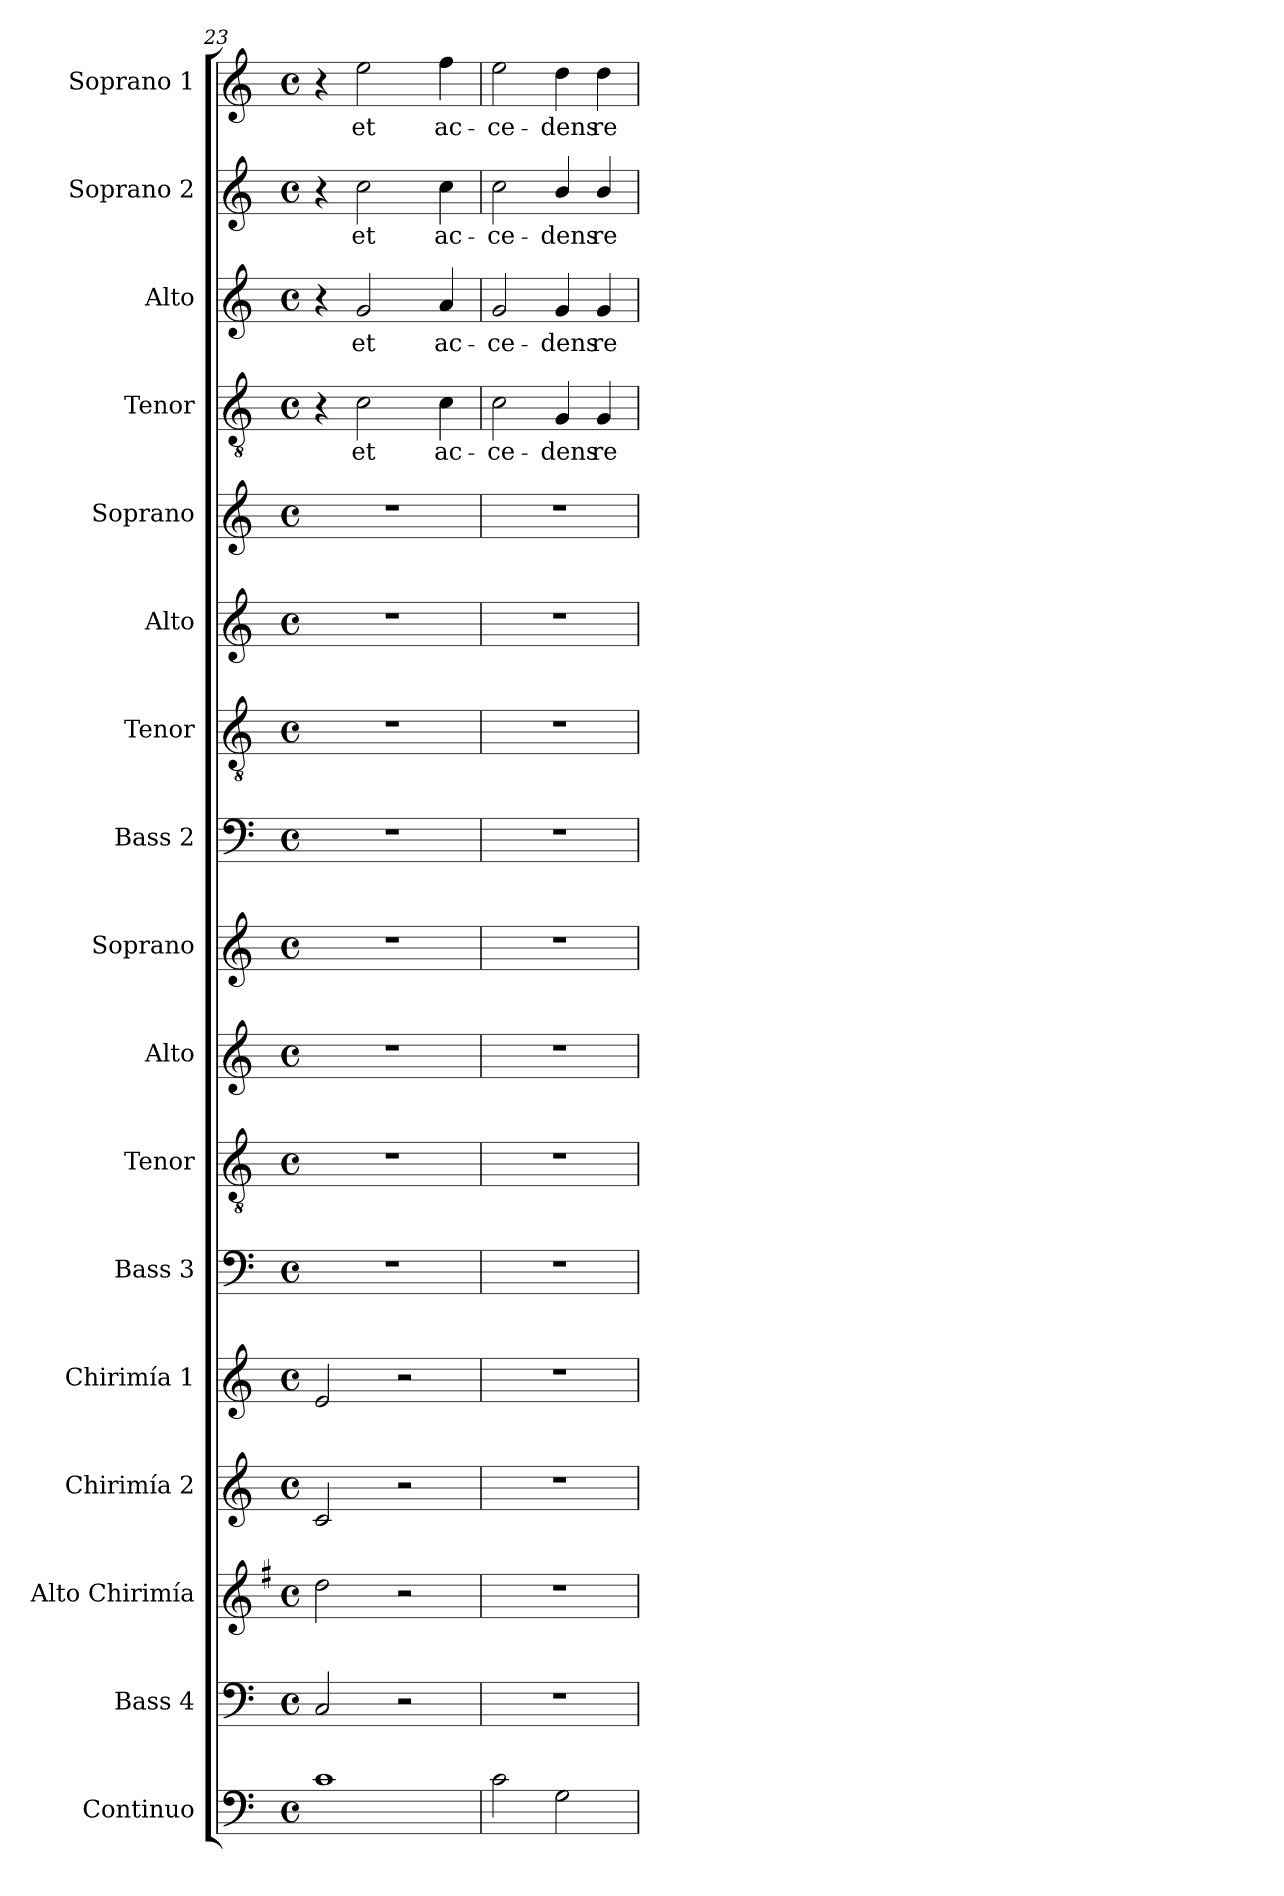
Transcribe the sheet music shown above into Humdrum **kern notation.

**kern	**kern	**kern	**kern	**kern	**kern	**kern	**kern	**kern	**kern	**kern	**kern	**kern	**kern	**text	**kern	**text	**kern	**text	**kern	**text
*part17	*part16	*part15	*part14	*part13	*part12	*part11	*part10	*part9	*part8	*part7	*part6	*part5	*part4	*part4	*part3	*part3	*part2	*part2	*part1	*part1
*staff17	*staff16	*staff15	*staff14	*staff13	*staff12	*staff11	*staff10	*staff9	*staff8	*staff7	*staff6	*staff5	*staff4	*staff4	*staff3	*staff3	*staff2	*staff2	*staff1	*staff1
*I"Continuo	*I"Bass  4	*I"Alto Chirimía	*I"Chirimía 2	*I"Chirimía 1	*I"Bass 3	*I"Tenor	*I"Alto	*I"Soprano	*I"Bass 2	*I"Tenor	*I"Alto	*I"Soprano	*I"Tenor	*	*I"Alto	*	*I"Soprano 2	*	*I"Soprano 1	*
*I'Cont.	*I'B4.	*I'Alt. Chi.	*I'Chi. 2	*I'Chi. 1	*I'B3.	*I'T.	*I'A.	*I'S.	*I'B2.	*I'T.	*I'A.	*I'S.	*I'T.	*	*I'A.	*	*I'S.	*	*I'S.	*
*clefF4	*clefF4	*clefG2	*clefG2	*clefG2	*clefF4	*clefGv2	*clefG2	*clefG2	*clefF4	*clefGv2	*clefG2	*clefG2	*clefGv2	*	*clefG2	*	*clefG2	*	*clefG2	*
*	*	*ITrd4c7	*	*	*	*ITrd7c12	*	*	*	*ITrd7c12	*	*	*ITrd7c12	*	*	*	*	*	*	*
*k[]	*k[]	*k[]	*k[]	*k[]	*k[]	*k[]	*k[]	*k[]	*k[]	*k[]	*k[]	*k[]	*k[]	*	*k[]	*	*k[]	*	*k[]	*
*C:	*C:	*C:	*C:	*C:	*C:	*C:	*C:	*C:	*C:	*C:	*C:	*C:	*C:	*	*C:	*	*C:	*	*C:	*
*M4/4	*M4/4	*M4/4	*M4/4	*M4/4	*M4/4	*M4/4	*M4/4	*M4/4	*M4/4	*M4/4	*M4/4	*M4/4	*M4/4	*	*M4/4	*	*M4/4	*	*M4/4	*
*met(c)	*met(c)	*met(c)	*met(c)	*met(c)	*met(c)	*met(c)	*met(c)	*met(c)	*met(c)	*met(c)	*met(c)	*met(c)	*met(c)	*	*met(c)	*	*met(c)	*	*met(c)	*
=23	=23	=23	=23	=23	=23	=23	=23	=23	=23	=23	=23	=23	=23	=23	=23	=23	=23	=23	=23	=23
1ci	2Ci/	2gi\	2ci/	2ei/	1r	1r	1r	1r	1r	1r	1r	1r	4r	.	4r	.	4r	.	4r	.
!	!	!	!	!	!	!	!	!	!	!	!	!	!	!LO:LY:b:color=#000000	!	!	!	!	!	!
!	!	!	!	!	!	!	!	!	!	!	!	!	!	!	!	!LO:LY:b:color=#000000	!	!	!	!
!	!	!	!	!	!	!	!	!	!	!	!	!	!	!	!	!	!	!LO:LY:b:color=#000000	!	!
!	!	!	!	!	!	!	!	!	!	!	!	!	!	!	!	!	!	!	!	!LO:LY:b:color=#000000
.	.	.	.	.	.	.	.	.	.	.	.	.	2Ci\	et	2gi/	et	2cci\	et	2eei\	et
.	2r	2r	2r	2r	.	.	.	.	.	.	.	.	.	.	.	.	.	.	.	.
!	!	!	!	!	!	!	!	!	!	!	!	!	!	!LO:LY:b:color=#000000	!	!	!	!	!	!
!	!	!	!	!	!	!	!	!	!	!	!	!	!	!	!	!LO:LY:b:color=#000000	!	!	!	!
!	!	!	!	!	!	!	!	!	!	!	!	!	!	!	!	!	!	!LO:LY:b:color=#000000	!	!
!	!	!	!	!	!	!	!	!	!	!	!	!	!	!	!	!	!	!	!	!LO:LY:b:color=#000000
.	.	.	.	.	.	.	.	.	.	.	.	.	4Ci\	ac-	4ai/	ac-	4cci\	ac-	4ffi\	ac-
=24	=24	=24	=24	=24	=24	=24	=24	=24	=24	=24	=24	=24	=24	=24	=24	=24	=24	=24	=24	=24
!	!	!	!	!	!	!	!	!	!	!	!	!	!	!LO:LY:b:color=#000000	!	!	!	!	!	!
!	!	!	!	!	!	!	!	!	!	!	!	!	!	!	!	!LO:LY:b:color=#000000	!	!	!	!
!	!	!	!	!	!	!	!	!	!	!	!	!	!	!	!	!	!	!LO:LY:b:color=#000000	!	!
!	!	!	!	!	!	!	!	!	!	!	!	!	!	!	!	!	!	!	!	!LO:LY:b:color=#000000
2ci\	1r	1r	1r	1r	1r	1r	1r	1r	1r	1r	1r	1r	2Ci\	-ce-	2gi/	-ce-	2cci\	-ce-	2eei\	-ce-
!	!	!	!	!	!	!	!	!	!	!	!	!	!	!LO:LY:b:color=#000000	!	!	!	!	!	!
!	!	!	!	!	!	!	!	!	!	!	!	!	!	!	!	!LO:LY:b:color=#000000	!	!	!	!
!	!	!	!	!	!	!	!	!	!	!	!	!	!	!	!	!	!	!LO:LY:b:color=#000000	!	!
!	!	!	!	!	!	!	!	!	!	!	!	!	!	!	!	!	!	!	!	!LO:LY:b:color=#000000
2Gi\	.	.	.	.	.	.	.	.	.	.	.	.	4GGi/	-dens	4gi/	-dens	4bi/	-dens	4ddi\	-dens
!	!	!	!	!	!	!	!	!	!	!	!	!	!	!LO:LY:b:color=#000000	!	!	!	!	!	!
!	!	!	!	!	!	!	!	!	!	!	!	!	!	!	!	!LO:LY:b:color=#000000	!	!	!	!
!	!	!	!	!	!	!	!	!	!	!	!	!	!	!	!	!	!	!LO:LY:b:color=#000000	!	!
!	!	!	!	!	!	!	!	!	!	!	!	!	!	!	!	!	!	!	!	!LO:LY:b:color=#000000
.	.	.	.	.	.	.	.	.	.	.	.	.	4GGi/	re-	4gi/	re-	4bi/	re-	4ddi\	re-
=	=	=	=	=	=	=	=	=	=	=	=	=	=	=	=	=	=	=	=	=
*-	*-	*-	*-	*-	*-	*-	*-	*-	*-	*-	*-	*-	*-	*-	*-	*-	*-	*-	*-	*-
